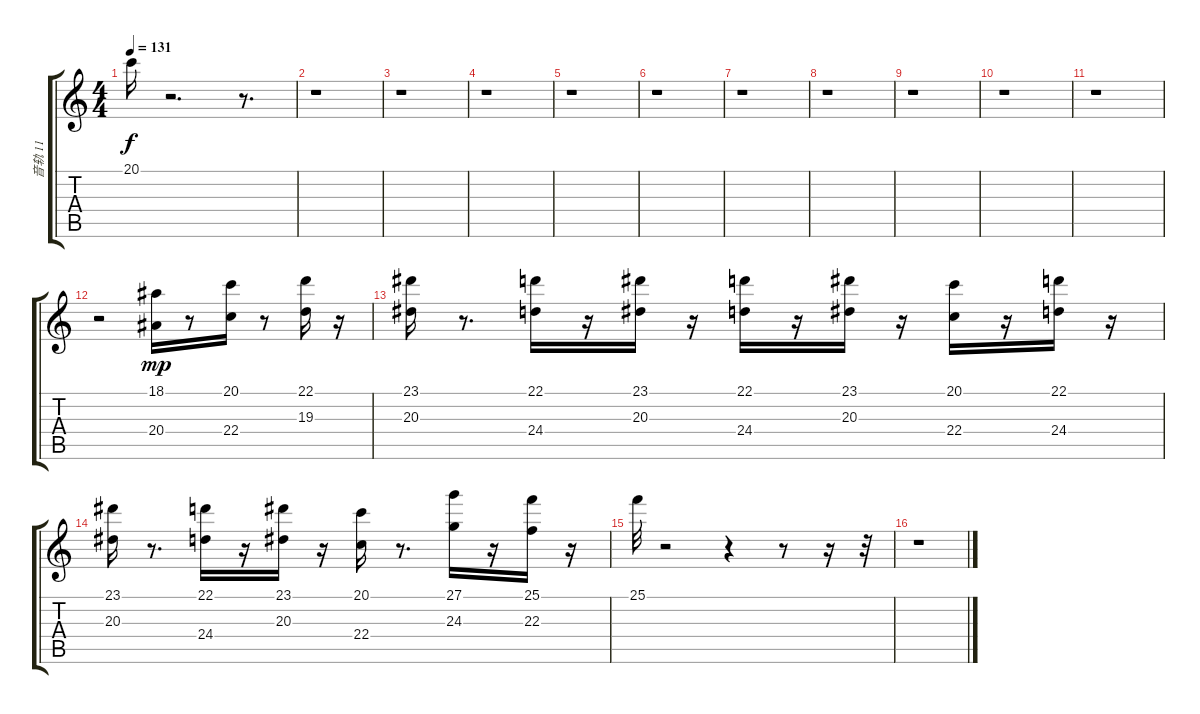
\track ("音轨 11" "音轨 11") {instrument lead2sawtooth}
\staff {score tabs}
\tuning (E4 B3 G3 D3 A2 E2) {hide}
\ts (4 4)
\tempo 131
\clef g2
\ks c
20.1.16{dy f} r.2{d} r.8{d} |
r.1 |
r.1 |
r.1 |
r.1 |
r.1 |
r.1 |
r.1 |
r.1 |
r.1 |
r.1 |
r.2 (18.1 20.4).16{dy mp} r.8 (20.1 22.4).16 r.8 (22.1 19.3).16 r.16 |
(23.1 20.3).16 r.8{d} (22.1 24.4).16 r.16 (23.1 20.3).16 r.16 (22.1 24.4).16 r.16 (23.1 20.3).16 r.16 (20.1 22.4).16 r.16 (22.1 24.4).16 r.16 |
(23.1 20.3).16 r.8{d} (22.1 24.4).16 r.16 (23.1 20.3).16 r.16 (20.1 22.4).16 r.8{d} (27.1 24.3).16 r.16 (25.1 22.3).16 r.16 |
25.1.32 r.2 r.4 r.8 r.16 r.32 |
r.1
